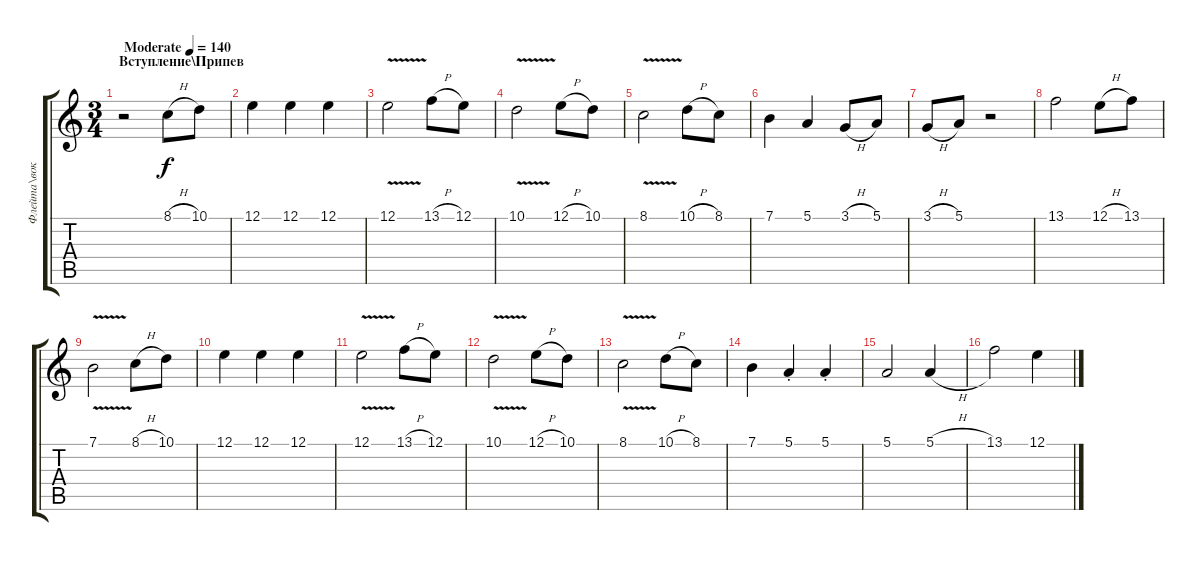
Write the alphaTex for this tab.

\track ("Флейта\\вокал" "Флейта\\вок") {instrument flute}
\staff {score tabs}
\tuning (E4 B3 G3 D3 A2 E2) {hide}
\ts (3 4)
\section ("" "Вступление\\Припев")
\tempo (140 "Moderate")
\clef g2
\ks c
r.2{dy f instrument flute} 8.1{h}.8 10.1.8 |
12.1.4 12.1.4 12.1.4 |
12.1{v}.2 13.1{h}.8 12.1.8 |
10.1{v}.2 12.1{h}.8 10.1.8 |
8.1{v}.2 10.1{h}.8 8.1.8 |
7.1.4 5.1.4 3.1{h}.8 5.1.8 |
3.1{h}.8 5.1.8 r.2 |
13.1.2 12.1{h}.8 13.1.8 |
7.1{v}.2 8.1{h}.8 10.1.8 |
12.1.4 12.1.4 12.1.4 |
12.1{v}.2 13.1{h}.8 12.1.8 |
10.1{v}.2 12.1{h}.8 10.1.8 |
8.1{v}.2 10.1{h}.8 8.1.8 |
7.1.4 5.1{st}.4 5.1{st}.4 |
5.1.2 5.1{h}.4 |
13.1.2 12.1.4
